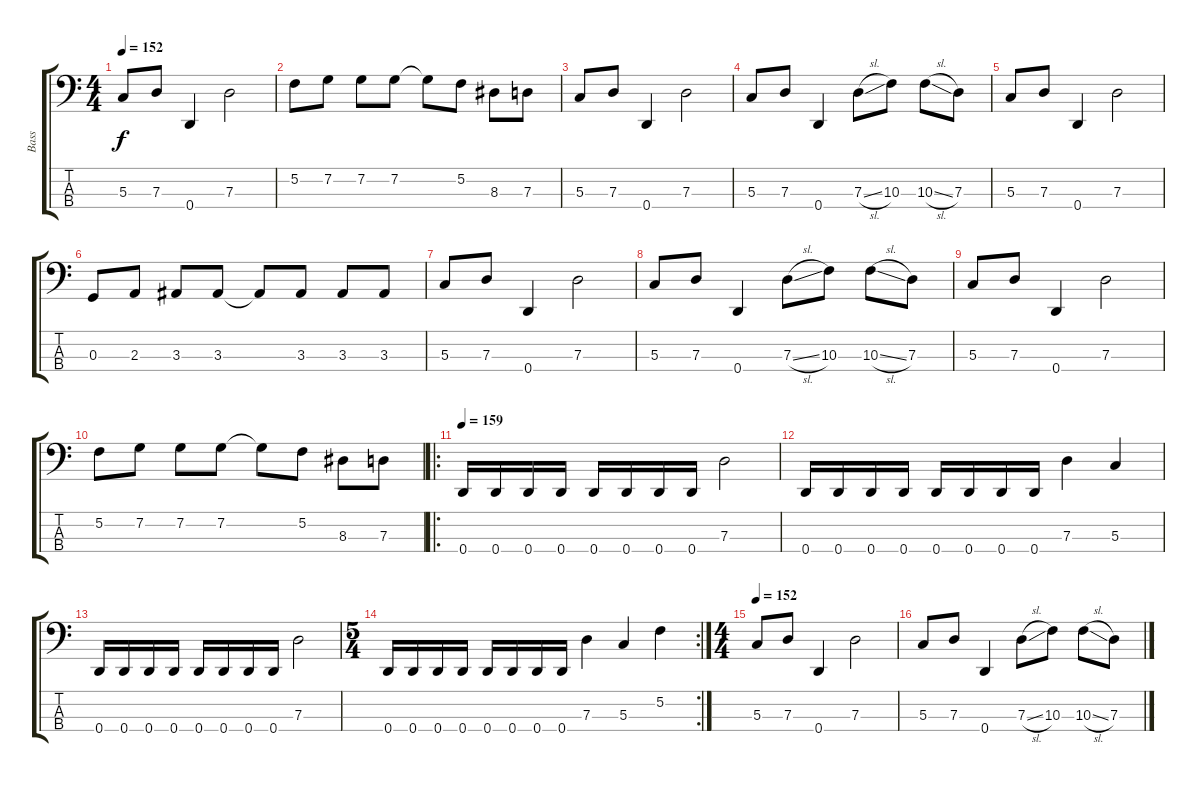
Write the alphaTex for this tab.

\track ("Bass" "Bass") {instrument electricbasspick}
\staff {score tabs}
\tuning (F2 C2 G1 D1) {hide}
\ts (4 4)
\tempo 152
\clef f4
\ks c
5.3.8{dy f} 7.3.8 0.4.4 7.3.2 |
5.2.8 7.2.8 7.2.8 7.2.8 7.2{t}.8 5.2.8 8.3.8 7.3.8 |
5.3.8 7.3.8 0.4.4 7.3.2 |
5.3.8 7.3.8 0.4.4 7.3{sl}.8 10.3.8 10.3{sl}.8 7.3.8 |
5.3.8 7.3.8 0.4.4 7.3.2 |
0.3.8 2.3.8 3.3.8 3.3.8 3.3{t}.8 3.3.8 3.3.8 3.3.8 |
5.3.8 7.3.8 0.4.4 7.3.2 |
5.3.8 7.3.8 0.4.4 7.3{sl}.8 10.3.8 10.3{sl}.8 7.3.8 |
5.3.8 7.3.8 0.4.4 7.3.2 |
5.2.8 7.2.8 7.2.8 7.2.8 7.2{t}.8 5.2.8 8.3.8 7.3.8 |
\ro
\tempo 159
0.4.16 0.4.16 0.4.16 0.4.16 0.4.16 0.4.16 0.4.16 0.4.16 7.3.2 |
0.4.16 0.4.16 0.4.16 0.4.16 0.4.16 0.4.16 0.4.16 0.4.16 7.3.4 5.3.4 |
0.4.16 0.4.16 0.4.16 0.4.16 0.4.16 0.4.16 0.4.16 0.4.16 7.3.2 |
\rc 2
\ts (5 4)
0.4.16 0.4.16 0.4.16 0.4.16 0.4.16 0.4.16 0.4.16 0.4.16 7.3.4 5.3.4 5.2.4 |
\ts (4 4)
\tempo 152
5.3.8 7.3.8 0.4.4 7.3.2 |
5.3.8 7.3.8 0.4.4 7.3{sl}.8 10.3.8 10.3{sl}.8 7.3.8
